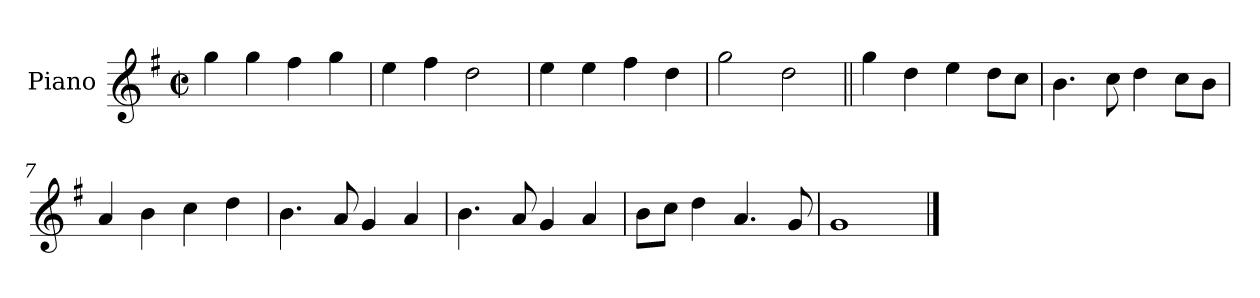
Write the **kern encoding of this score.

**kern
*part1
*staff1
*I"Piano
*I'Pno.
*clefG2
*k[f#]
*M2/2
*met(c|)
=1
4gg\
4gg\
4ff#\
4gg\
=2
4ee\
4ff#\
2dd\
=3
4ee\
4ee\
4ff#\
4dd\
=4
2gg\
2dd\
=5||
4gg\
4dd\
4ee\
8dd\L
8cc\J
=6
4.b\
8cc\
4dd\
8cc\L
8b\J
!!LO:LB:g=z
=7
4a/
4b\
4cc\
4dd\
=8
4.b\
8a/
4g/
4a/
=9
4.b\
8a/
4g/
4a/
=10
8b\L
8cc\J
4dd\
4.a/
8g/
=11
1g
==
*-
